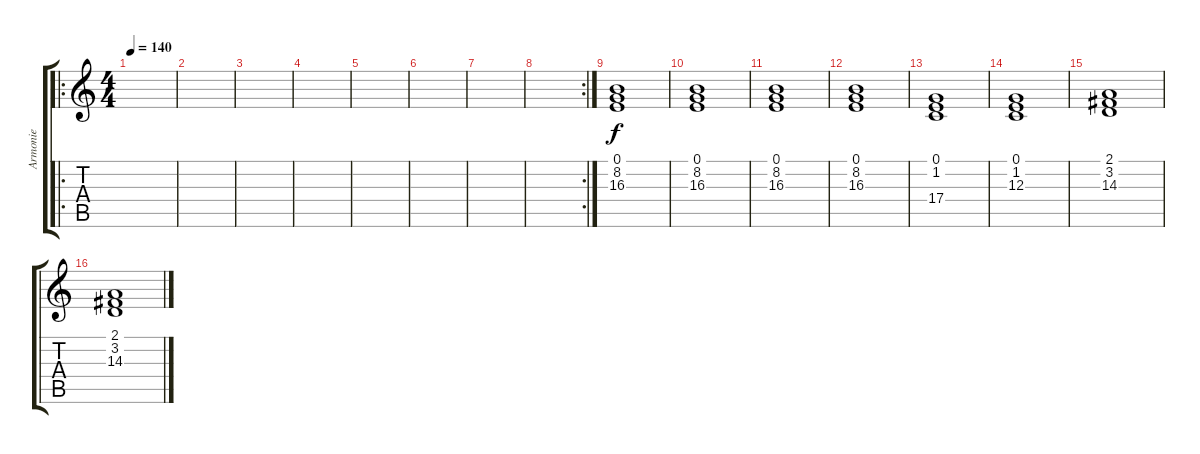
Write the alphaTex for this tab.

\track ("Armonie" "Armonie") {instrument pad2warm}
\staff {score tabs}
\tuning (E4 B3 G3 D3 A2 E2) {hide}
\ro
\ts (4 4)
\tempo 140
\clef g2
\ks c
|
|
|
|
|
|
|
\rc 2
|
(0.1 8.2 16.3).1 |
(0.1 8.2 16.3).1 |
(0.1 8.2 16.3).1 |
(0.1 8.2 16.3).1 |
(0.1 1.2 17.4).1 |
(0.1 1.2 12.3).1 |
(2.1 3.2 14.3).1 |
(2.1 3.2 14.3).1
